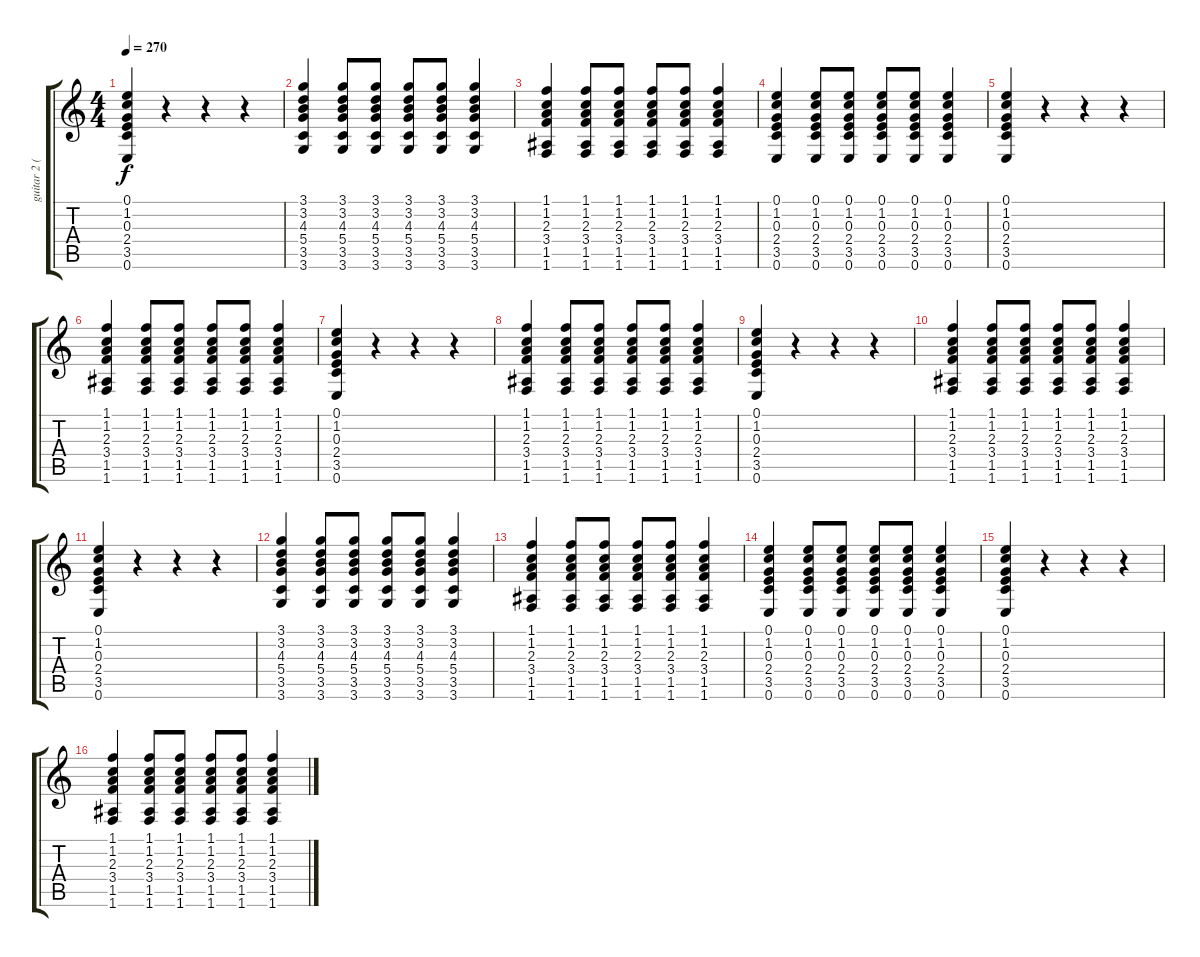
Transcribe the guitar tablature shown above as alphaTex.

\track ("guitar 2 (clean)" "guitar 2 (") {instrument electricguitarmuted}
\staff {score tabs}
\tuning (E4 B3 G3 D3 A2 E2) {hide}
\ts (4 4)
\tempo 270
\clef g2
\ks c
(0.1 1.2 0.3 2.4 3.5 0.6).4{dy f} r.4 r.4 r.4 |
(3.1 3.2 4.3 5.4 3.5 3.6).4 (3.1 3.2 4.3 5.4 3.5 3.6).8 (3.1 3.2 4.3 5.4 3.5 3.6).8 (3.1 3.2 4.3 5.4 3.5 3.6).8 (3.1 3.2 4.3 5.4 3.5 3.6).8 (3.1 3.2 4.3 5.4 3.5 3.6).4 |
(1.1 1.2 2.3 3.4 1.5 1.6).4 (1.1 1.2 2.3 3.4 1.5 1.6).8 (1.1 1.2 2.3 3.4 1.5 1.6).8 (1.1 1.2 2.3 3.4 1.5 1.6).8 (1.1 1.2 2.3 3.4 1.5 1.6).8 (1.1 1.2 2.3 3.4 1.5 1.6).4 |
(0.1 1.2 0.3 2.4 3.5 0.6).4 (0.1 1.2 0.3 2.4 3.5 0.6).8 (0.1 1.2 0.3 2.4 3.5 0.6).8 (0.1 1.2 0.3 2.4 3.5 0.6).8 (0.1 1.2 0.3 2.4 3.5 0.6).8 (0.1 1.2 0.3 2.4 3.5 0.6).4 |
(0.1 1.2 0.3 2.4 3.5 0.6).4 r.4 r.4 r.4 |
(1.1 1.2 2.3 3.4 1.5 1.6).4 (1.1 1.2 2.3 3.4 1.5 1.6).8 (1.1 1.2 2.3 3.4 1.5 1.6).8 (1.1 1.2 2.3 3.4 1.5 1.6).8 (1.1 1.2 2.3 3.4 1.5 1.6).8 (1.1 1.2 2.3 3.4 1.5 1.6).4 |
(0.1 1.2 0.3 2.4 3.5 0.6).4 r.4 r.4 r.4 |
(1.1 1.2 2.3 3.4 1.5 1.6).4 (1.1 1.2 2.3 3.4 1.5 1.6).8 (1.1 1.2 2.3 3.4 1.5 1.6).8 (1.1 1.2 2.3 3.4 1.5 1.6).8 (1.1 1.2 2.3 3.4 1.5 1.6).8 (1.1 1.2 2.3 3.4 1.5 1.6).4 |
(0.1 1.2 0.3 2.4 3.5 0.6).4 r.4 r.4 r.4 |
(1.1 1.2 2.3 3.4 1.5 1.6).4 (1.1 1.2 2.3 3.4 1.5 1.6).8 (1.1 1.2 2.3 3.4 1.5 1.6).8 (1.1 1.2 2.3 3.4 1.5 1.6).8 (1.1 1.2 2.3 3.4 1.5 1.6).8 (1.1 1.2 2.3 3.4 1.5 1.6).4 |
(0.1 1.2 0.3 2.4 3.5 0.6).4 r.4 r.4 r.4 |
(3.1 3.2 4.3 5.4 3.5 3.6).4 (3.1 3.2 4.3 5.4 3.5 3.6).8 (3.1 3.2 4.3 5.4 3.5 3.6).8 (3.1 3.2 4.3 5.4 3.5 3.6).8 (3.1 3.2 4.3 5.4 3.5 3.6).8 (3.1 3.2 4.3 5.4 3.5 3.6).4 |
(1.1 1.2 2.3 3.4 1.5 1.6).4 (1.1 1.2 2.3 3.4 1.5 1.6).8 (1.1 1.2 2.3 3.4 1.5 1.6).8 (1.1 1.2 2.3 3.4 1.5 1.6).8 (1.1 1.2 2.3 3.4 1.5 1.6).8 (1.1 1.2 2.3 3.4 1.5 1.6).4 |
(0.1 1.2 0.3 2.4 3.5 0.6).4 (0.1 1.2 0.3 2.4 3.5 0.6).8 (0.1 1.2 0.3 2.4 3.5 0.6).8 (0.1 1.2 0.3 2.4 3.5 0.6).8 (0.1 1.2 0.3 2.4 3.5 0.6).8 (0.1 1.2 0.3 2.4 3.5 0.6).4 |
(0.1 1.2 0.3 2.4 3.5 0.6).4 r.4 r.4 r.4 |
(1.1 1.2 2.3 3.4 1.5 1.6).4 (1.1 1.2 2.3 3.4 1.5 1.6).8 (1.1 1.2 2.3 3.4 1.5 1.6).8 (1.1 1.2 2.3 3.4 1.5 1.6).8 (1.1 1.2 2.3 3.4 1.5 1.6).8 (1.1 1.2 2.3 3.4 1.5 1.6).4
